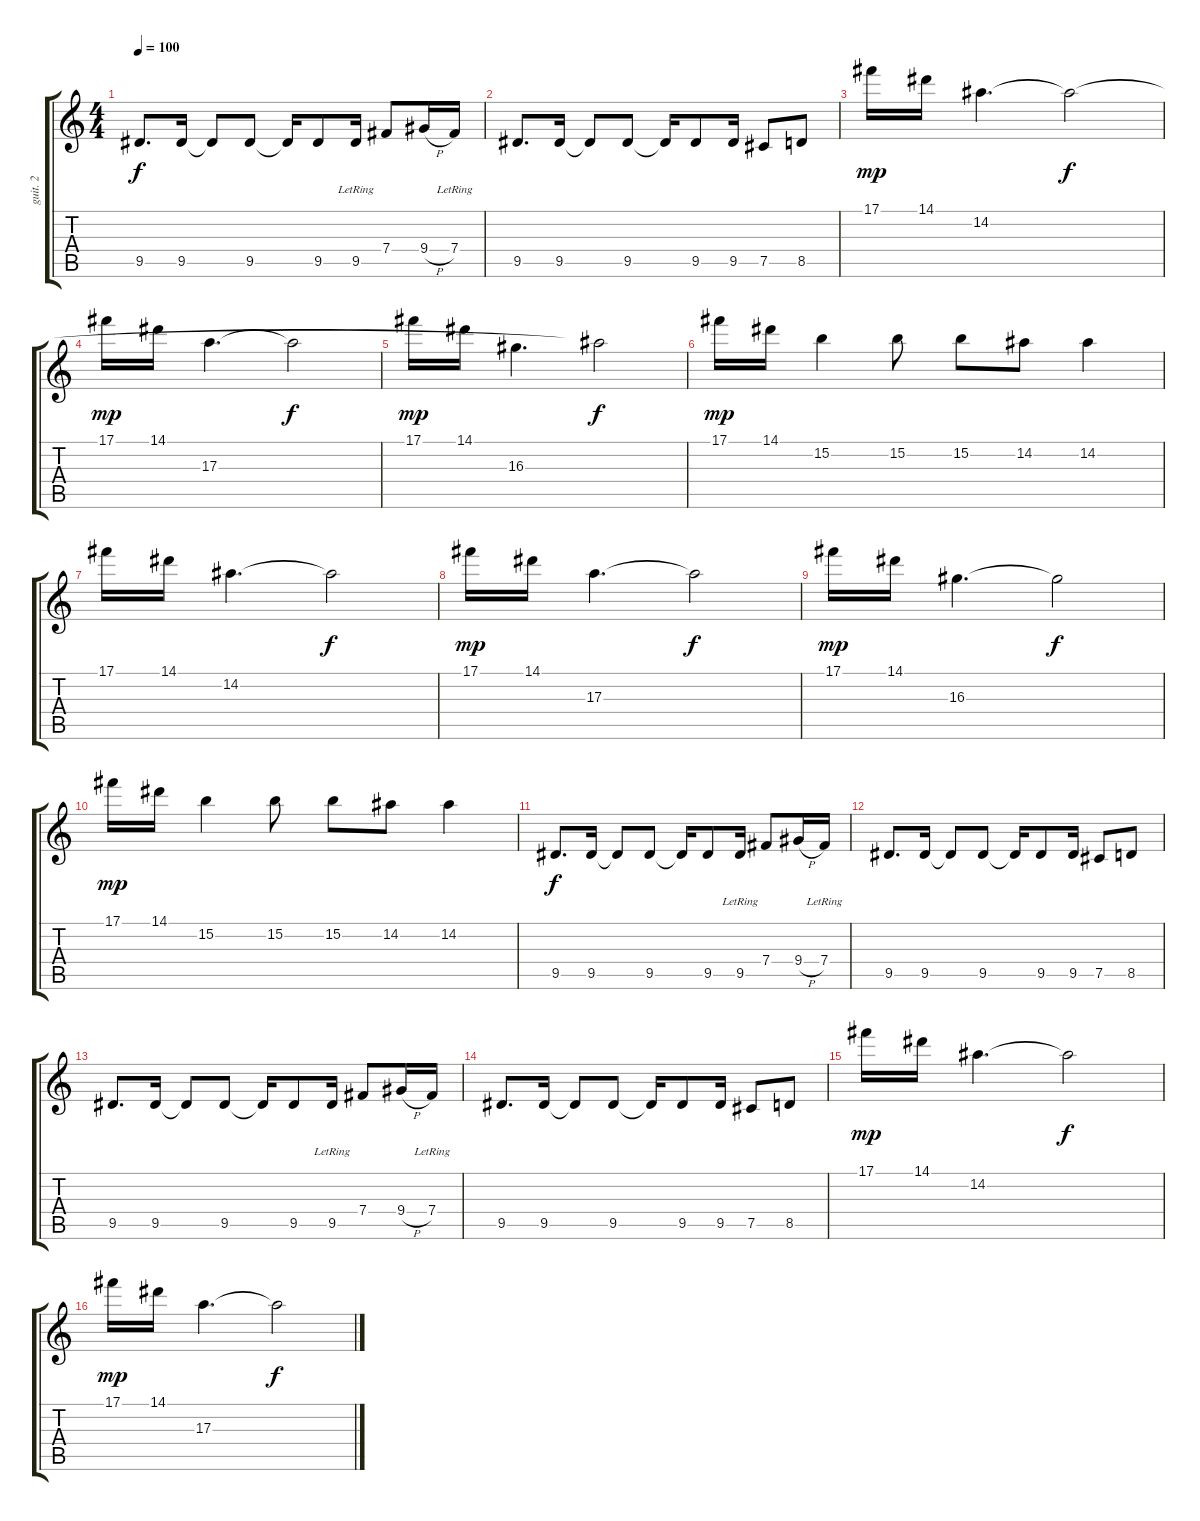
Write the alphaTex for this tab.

\track ("guit. 2" "guit. 2") {instrument distortionguitar}
\staff {score tabs}
\tuning (Db4 Ab3 E3 B2 Gb2 Db2) {hide}
\ts (4 4)
\tempo 100
\clef g2
\ks c
9.5.8{d dy f} 9.5.16 9.5{t}.8 9.5.8 9.5{t}.16 9.5.8 9.5{lr}.16 7.4.8 9.4{h}.16 7.4{lr}.16 |
9.5.8{d} 9.5.16 9.5{t}.8 9.5.8 9.5{t}.16 9.5.8 9.5.16 7.5.8 8.5.8 |
17.1.16{dy mp instrument acousticguitarsteel} 14.1.16 14.2.4{d} 14.2{t}.2{dy f} |
17.1.16{dy mp} 14.1.16 17.3.4{d} 17.3{t}.2{dy f} |
17.1.16{dy mp instrument acousticguitarsteel} 14.1.16 16.3.4{d} 14.2{t}.2{dy f} |
17.1.16{dy mp} 14.1.16 15.2.4 15.2.8 15.2.8 14.2.8 14.2.4 |
17.1.16{instrument acousticguitarsteel} 14.1.16 14.2.4{d} 14.2{t}.2{dy f} |
17.1.16{dy mp} 14.1.16 17.3.4{d} 17.3{t}.2{dy f} |
17.1.16{dy mp instrument acousticguitarsteel} 14.1.16 16.3.4{d} 16.3{t}.2{dy f} |
17.1.16{dy mp} 14.1.16 15.2.4 15.2.8 15.2.8 14.2.8 14.2.4 |
9.5.8{d dy f instrument acousticguitarnylon} 9.5.16 9.5{t}.8 9.5.8 9.5{t}.16 9.5.8 9.5{lr}.16 7.4.8 9.4{h}.16 7.4{lr}.16 |
9.5.8{d} 9.5.16 9.5{t}.8 9.5.8 9.5{t}.16 9.5.8 9.5.16 7.5.8 8.5.8 |
9.5.8{d} 9.5.16 9.5{t}.8 9.5.8 9.5{t}.16 9.5.8 9.5{lr}.16 7.4.8 9.4{h}.16 7.4{lr}.16 |
9.5.8{d} 9.5.16 9.5{t}.8 9.5.8 9.5{t}.16 9.5.8 9.5.16 7.5.8 8.5.8 |
17.1.16{dy mp instrument acousticguitarsteel} 14.1.16 14.2.4{d} 14.2{t}.2{dy f} |
17.1.16{dy mp} 14.1.16 17.3.4{d} 17.3{t}.2{dy f}
